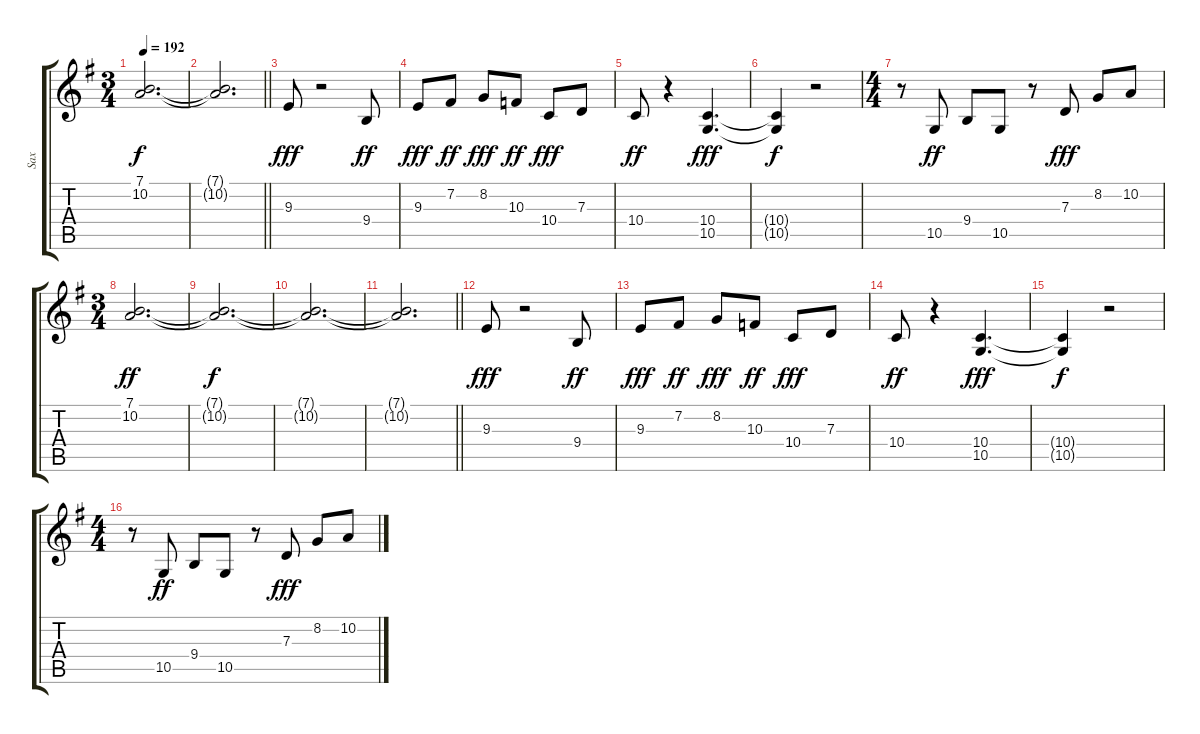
\track ("Sax" "Sax") {instrument altosax}
\staff {score tabs}
\tuning (E4 B3 G3 D3 A2 E2) {hide}
\ts (3 4)
\tempo 192
\clef g2
\ks g
(7.1{t} 10.2{t}).2{d dy f} |
\barLineRight lightlight
(7.1{t} 10.2{t}).2{d} |
9.3.8{dy fff} r.2 9.4.8{dy ff} |
9.3.8{dy fff} 7.2.8{dy ff} 8.2.8{dy fff} 10.3.8{dy ff} 10.4.8{dy fff} 7.3.8 |
10.4.8{dy ff} r.4 (10.4 10.5).4{d dy fff} |
(10.4{t} 10.5{t}).4{dy f} r.2 |
\ts (4 4)
r.8 10.5.8{dy ff} 9.4.8 10.5.8 r.8 7.3.8{dy fff} 8.2.8 10.2.8 |
\ts (3 4)
(7.1 10.2).2{d dy ff} |
(7.1{t} 10.2{t}).2{d dy f} |
(7.1{t} 10.2{t}).2{d} |
\barLineRight lightlight
(7.1{t} 10.2{t}).2{d} |
9.3.8{dy fff} r.2 9.4.8{dy ff} |
9.3.8{dy fff} 7.2.8{dy ff} 8.2.8{dy fff} 10.3.8{dy ff} 10.4.8{dy fff} 7.3.8 |
10.4.8{dy ff} r.4 (10.4 10.5).4{d dy fff} |
(10.4{t} 10.5{t}).4{dy f} r.2 |
\ts (4 4)
r.8 10.5.8{dy ff} 9.4.8 10.5.8 r.8 7.3.8{dy fff} 8.2.8 10.2.8
